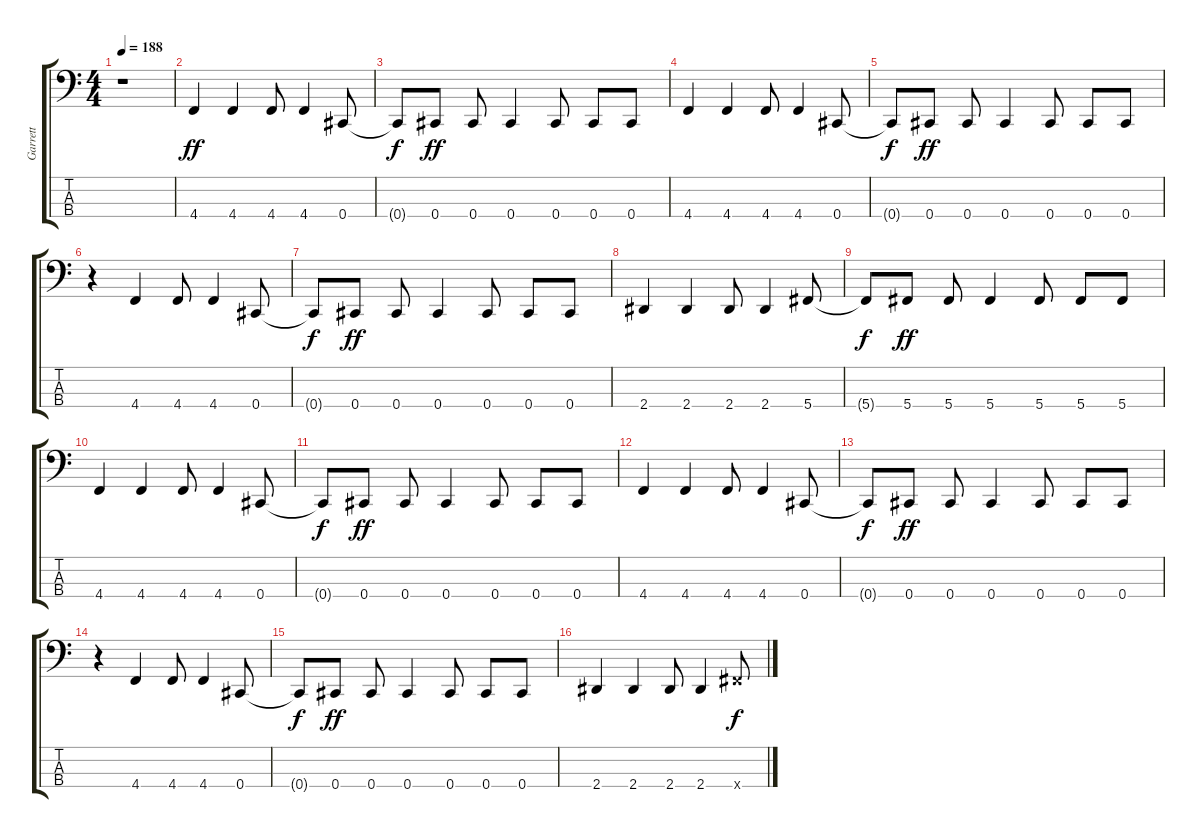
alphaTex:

\track ("Garrett" "Garrett") {instrument electricbassfinger}
\staff {score tabs}
\tuning (Gb2 Db2 Ab1 Db1) {hide}
\ts (4 4)
\tempo 188
\clef f4
\ks c
r.1{dy ff} |
4.4.4 4.4.4 4.4.8 4.4.4 0.4.8 |
0.4{t}.8{dy f} 0.4.8{dy ff} 0.4.8 0.4.4 0.4.8 0.4.8 0.4.8 |
4.4.4 4.4.4 4.4.8 4.4.4 0.4.8 |
0.4{t}.8{dy f} 0.4.8{dy ff} 0.4.8 0.4.4 0.4.8 0.4.8 0.4.8 |
r.4 4.4.4 4.4.8 4.4.4 0.4.8 |
0.4{t}.8{dy f} 0.4.8{dy ff} 0.4.8 0.4.4 0.4.8 0.4.8 0.4.8 |
2.4.4 2.4.4 2.4.8 2.4.4 5.4.8 |
5.4{t}.8{dy f} 5.4.8{dy ff} 5.4.8 5.4.4 5.4.8 5.4.8 5.4.8 |
4.4.4 4.4.4 4.4.8 4.4.4 0.4.8 |
0.4{t}.8{dy f} 0.4.8{dy ff} 0.4.8 0.4.4 0.4.8 0.4.8 0.4.8 |
4.4.4 4.4.4 4.4.8 4.4.4 0.4.8 |
0.4{t}.8{dy f} 0.4.8{dy ff} 0.4.8 0.4.4 0.4.8 0.4.8 0.4.8 |
r.4 4.4.4 4.4.8 4.4.4 0.4.8 |
0.4{t}.8{dy f} 0.4.8{dy ff} 0.4.8 0.4.4 0.4.8 0.4.8 0.4.8 |
2.4.4 2.4.4 2.4.8 2.4.4 5.4{x}.8{dy f}
